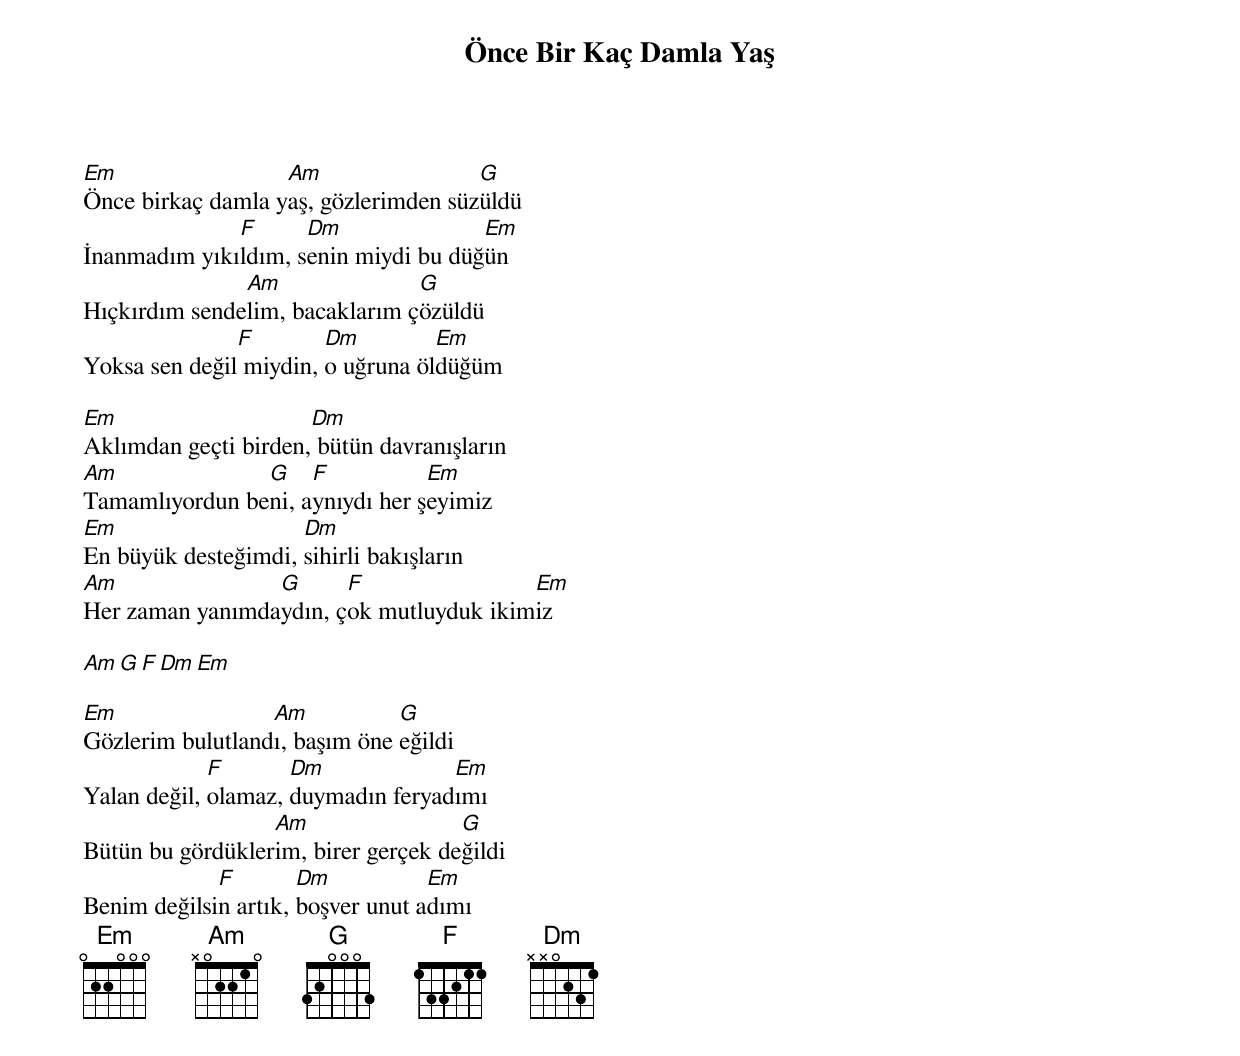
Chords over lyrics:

{title: Önce Bir Kaç Damla Yaş}
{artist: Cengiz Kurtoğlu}

Em                 Am                 G
Önce birkaç damla yaş, gözlerimden süzüldü
              F      Dm               Em
İnanmadım yıkıldım, senin miydi bu düğün
               Am               G
Hıçkırdım sendelim, bacaklarım çözüldü
               F        Dm         Em
Yoksa sen değil miydin, o uğruna öldüğüm

Em                    Dm
Aklımdan geçti birden, bütün davranışların
Am              G    F           Em
Tamamlıyordun beni, aynıydı her şeyimiz
Em                   Dm
En büyük desteğimdi, sihirli bakışların
Am               G      F                Em
Her zaman yanımdaydın, çok mutluyduk ikimiz

Am G F Dm Em

Em                Am           G
Gözlerim bulutlandı, başım öne eğildi
             F       Dm             Em
Yalan değil, olamaz, duymadın feryadımı
                  Am                 G
Bütün bu gördüklerim, birer gerçek değildi
             F        Dm           Em
Benim değilsin artık, boşver unut adımı
